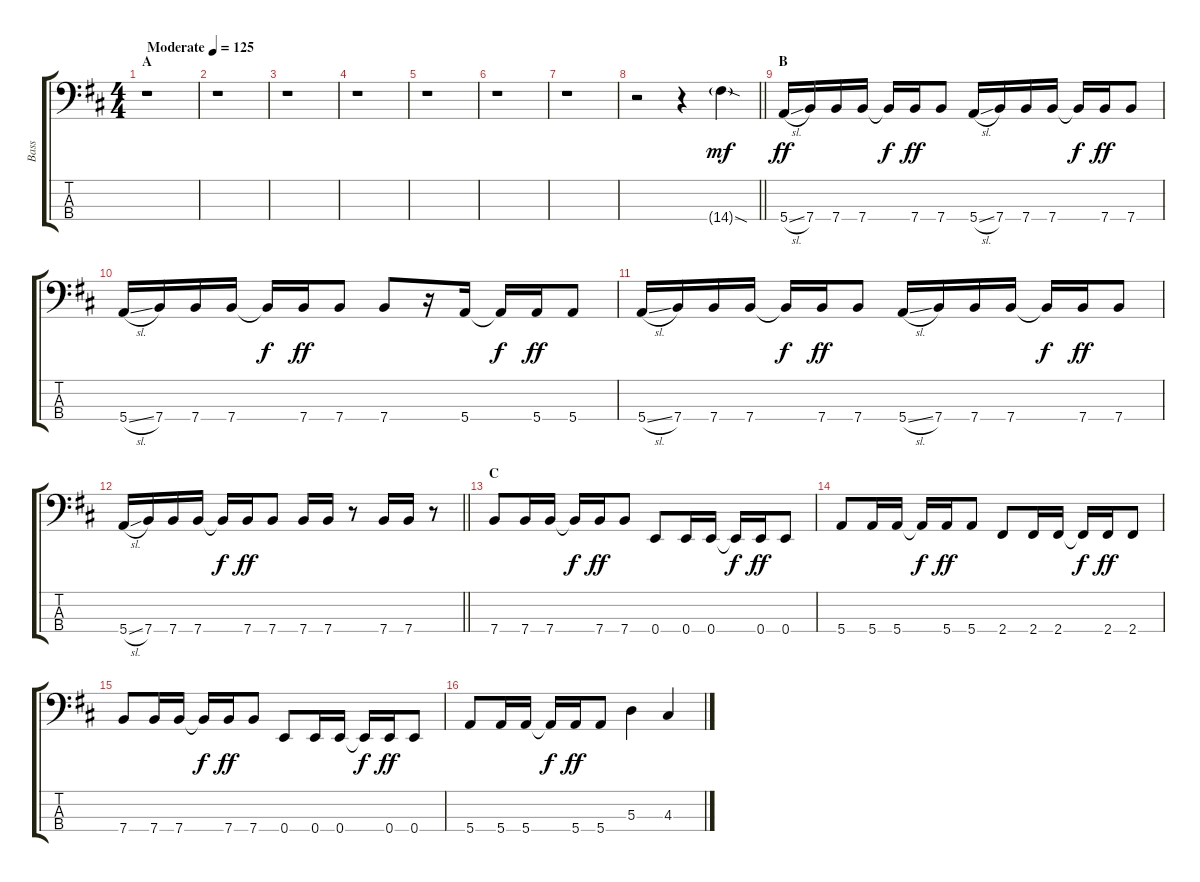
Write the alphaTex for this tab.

\track ("Bass" "Bass") {instrument electricbasspick}
\staff {score tabs}
\tuning (G2 D2 A1 E1) {hide}
\ts (4 4)
\section ("" "A")
\tempo (125 "Moderate")
\clef f4
\ks d
r.1{dy mf instrument electricbasspick} |
r.1 |
r.1 |
r.1 |
r.1 |
r.1 |
r.1 |
\barLineRight lightlight
r.2 r.4 14.4{sod g}.4 |
\section ("" "B")
5.4{sl}.16{dy ff} 7.4.16 7.4.16 7.4.16 7.4{t}.16{dy f} 7.4.16{dy ff} 7.4.8 5.4{sl}.16 7.4.16 7.4.16 7.4.16 7.4{t}.16{dy f} 7.4.16{dy ff} 7.4.8 |
5.4{sl}.16 7.4.16 7.4.16 7.4.16 7.4{t}.16{dy f} 7.4.16{dy ff} 7.4.8 7.4.8 r.16 5.4.16 5.4{t}.16{dy f} 5.4.16{dy ff} 5.4.8 |
5.4{sl}.16 7.4.16 7.4.16 7.4.16 7.4{t}.16{dy f} 7.4.16{dy ff} 7.4.8 5.4{sl}.16 7.4.16 7.4.16 7.4.16 7.4{t}.16{dy f} 7.4.16{dy ff} 7.4.8 |
\barLineRight lightlight
5.4{sl}.16 7.4.16 7.4.16 7.4.16 7.4{t}.16{dy f} 7.4.16{dy ff} 7.4.8 7.4.16 7.4.16 r.8 7.4.16 7.4.16 r.8 |
\section ("" "C")
7.4.8 7.4.16 7.4.16 7.4{t}.16{dy f} 7.4.16{dy ff} 7.4.8 0.4.8 0.4.16 0.4.16 0.4{t}.16{dy f} 0.4.16{dy ff} 0.4.8 |
5.4.8 5.4.16 5.4.16 5.4{t}.16{dy f} 5.4.16{dy ff} 5.4.8 2.4.8 2.4.16 2.4.16 2.4{t}.16{dy f} 2.4.16{dy ff} 2.4.8 |
7.4.8 7.4.16 7.4.16 7.4{t}.16{dy f} 7.4.16{dy ff} 7.4.8 0.4.8 0.4.16 0.4.16 0.4{t}.16{dy f} 0.4.16{dy ff} 0.4.8 |
5.4.8 5.4.16 5.4.16 5.4{t}.16{dy f} 5.4.16{dy ff} 5.4.8 5.3.4 4.3.4
